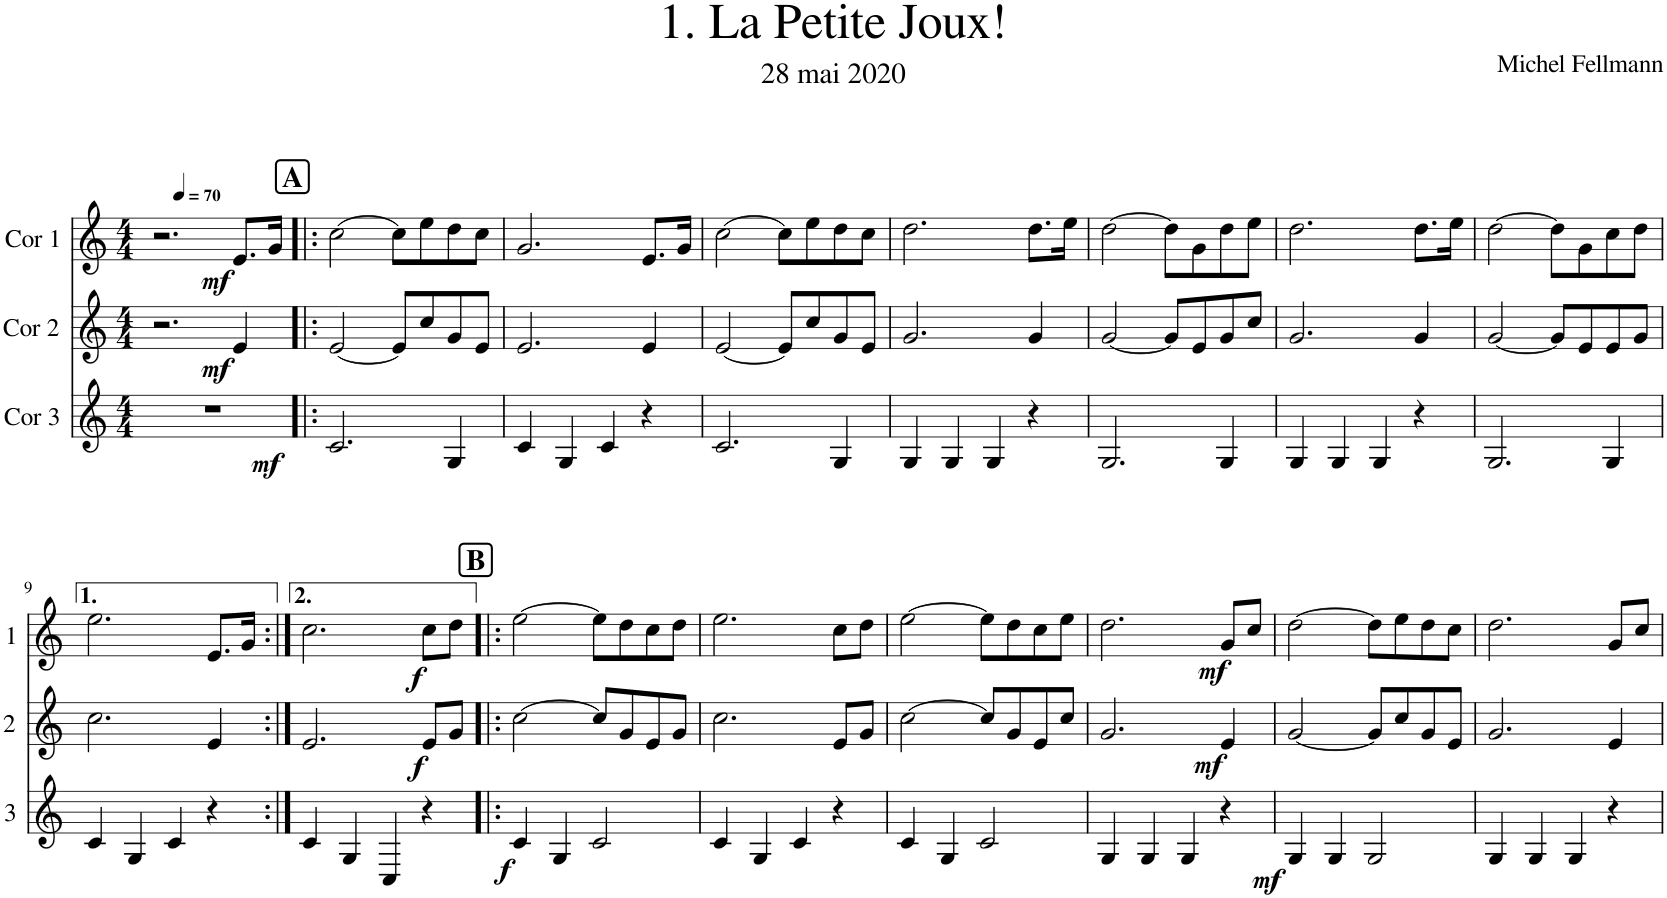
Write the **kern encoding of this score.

**kern	**dynam	**kern	**dynam	**kern	**dynam
*part3	*part3	*part2	*part2	*part1	*part1
*staff3	*staff3	*staff2	*staff2	*staff1	*staff1
*I"Cor 3	*	*I"Cor 2	*	*I"Cor 1	*
*clefG2	*	*clefG2	*	*clefG2	*
*Trd4c7	*	*Trd4c7	*	*Trd4c7	*
*k[]	*	*k[]	*	*k[]	*
*M4/4	*	*M4/4	*	*M4/4	*
=1	=1	=1	=1	=1	=1
!	!LO:DY:b	!	!	!	!
1r	mf	2.r	.	2.r	.
*	*	*	*	*MM70	*
!	!	!	!LO:DY:b	!	!LO:DY:b
.	.	4e/	mf	8.e/L	mf
.	.	.	.	16g/Jk	.
!!LO:REH:place=s1:a:B:cj:fs=14:t=A
=2!|:	=2!|:	=2!|:	=2!|:	=2!|:	=2!|:
2.c/	.	[2e/	.	[2cc\	.
.	.	8e/L]	.	8cc\L]	.
.	.	8cc/	.	8ee\	.
4G/	.	8g/	.	8dd\	.
.	.	8e/J	.	8cc\J	.
=3	=3	=3	=3	=3	=3
4c/	.	2.e/	.	2.g/	.
4G/	.	.	.	.	.
4c/	.	.	.	.	.
4r	.	4e/	.	8.e/L	.
.	.	.	.	16g/Jk	.
=4	=4	=4	=4	=4	=4
2.c/	.	[2e/	.	[2cc\	.
.	.	8e/L]	.	8cc\L]	.
.	.	8cc/	.	8ee\	.
4G/	.	8g/	.	8dd\	.
.	.	8e/J	.	8cc\J	.
=5	=5	=5	=5	=5	=5
4G/	.	2.g/	.	2.dd\	.
4G/	.	.	.	.	.
4G/	.	.	.	.	.
4r	.	4g/	.	8.dd\L	.
.	.	.	.	16ee\Jk	.
=6	=6	=6	=6	=6	=6
2.G/	.	[2g/	.	[2dd\	.
.	.	8g/L]	.	8dd\L]	.
.	.	8e/	.	8g\	.
4G/	.	8g/	.	8dd\	.
.	.	8cc/J	.	8ee\J	.
=7	=7	=7	=7	=7	=7
4G/	.	2.g/	.	2.dd\	.
4G/	.	.	.	.	.
4G/	.	.	.	.	.
4r	.	4g/	.	8.dd\L	.
.	.	.	.	16ee\Jk	.
=8	=8	=8	=8	=8	=8
2.G/	.	[2g/	.	[2dd\	.
.	.	8g/L]	.	8dd\L]	.
.	.	8e/	.	8g\	.
4G/	.	8e/	.	8cc\	.
.	.	8g/J	.	8dd\J	.
!!LO:LB:g=z
=9	=9	=9	=9	=9	=9
4c/	.	2.cc\	.	2.ee\	.
4G/	.	.	.	.	.
4c/	.	.	.	.	.
4r	.	4e/	.	8.e/L	.
.	.	.	.	16g/Jk	.
=10:|!	=10:|!	=10:|!	=10:|!	=10:|!	=10:|!
4c/	.	2.e/	.	2.cc\	.
4G/	.	.	.	.	.
4C/	.	.	.	.	.
!	!	!	!LO:DY:b	!	!LO:DY:b
4r	.	8e/L	f	8cc\L	f
.	.	8g/J	.	8dd\J	.
!!LO:REH:place=s1:a:B:cj:fs=14:t=B
=11!|:	=11!|:	=11!|:	=11!|:	=11!|:	=11!|:
!	!LO:DY:b	!	!	!	!
4c/	f	[2cc\	.	[2ee\	.
4G/	.	.	.	.	.
2c/	.	8cc/L]	.	8ee\L]	.
.	.	8g/	.	8dd\	.
.	.	8e/	.	8cc\	.
.	.	8g/J	.	8dd\J	.
=12	=12	=12	=12	=12	=12
4c/	.	2.cc\	.	2.ee\	.
4G/	.	.	.	.	.
4c/	.	.	.	.	.
4r	.	8e/L	.	8cc\L	.
.	.	8g/J	.	8dd\J	.
=13	=13	=13	=13	=13	=13
4c/	.	[2cc\	.	[2ee\	.
4G/	.	.	.	.	.
2c/	.	8cc/L]	.	8ee\L]	.
.	.	8g/	.	8dd\	.
.	.	8e/	.	8cc\	.
.	.	8cc/J	.	8ee\J	.
=14	=14	=14	=14	=14	=14
4G/	.	2.g/	.	2.dd\	.
4G/	.	.	.	.	.
4G/	.	.	.	.	.
!	!LO:DY:b	!	!LO:DY:b	!	!LO:DY:b
4r	mf	4e/	mf	8g/L	mf
.	.	.	.	8cc/J	.
=15	=15	=15	=15	=15	=15
4G/	.	[2g/	.	[2dd\	.
4G/	.	.	.	.	.
2G/	.	8g/L]	.	8dd\L]	.
.	.	8cc/	.	8ee\	.
.	.	8g/	.	8dd\	.
.	.	8e/J	.	8cc\J	.
=16	=16	=16	=16	=16	=16
4G/	.	2.g/	.	2.dd\	.
4G/	.	.	.	.	.
4G/	.	.	.	.	.
4r	.	4e/	.	8g/L	.
.	.	.	.	8cc/J	.
=	=	=	=	=	=
*-	*-	*-	*-	*-	*-
